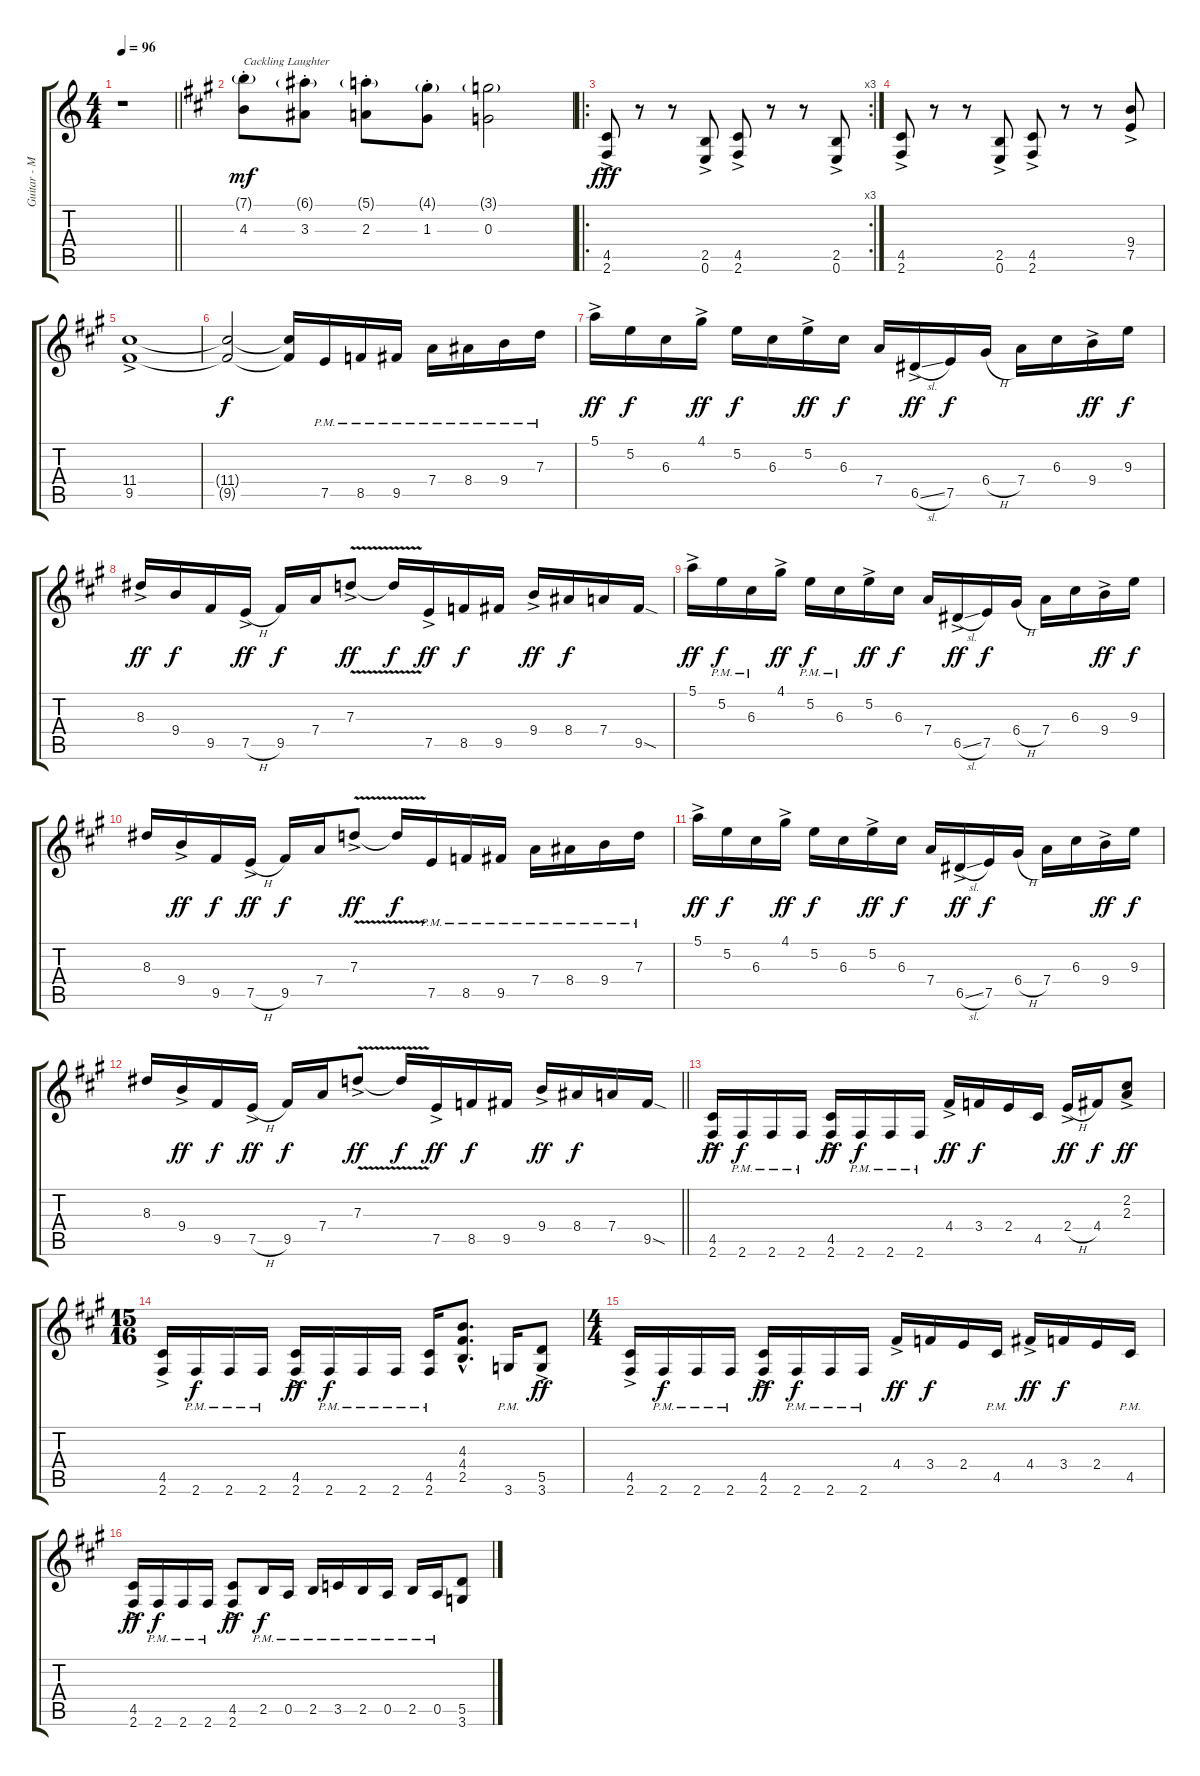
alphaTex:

\track ("Guitar - Marty Friedman" "Guitar - M") {instrument overdrivenguitar}
\staff {score tabs}
\tuning (E4 B3 G3 D3 A2 E2) {hide}
\ts (4 4)
\tempo 96
\clef g2
\barLineRight lightlight
\ks c
r.1{dy mf instrument overdrivenguitar} |
\ks f#minor
(7.1{g st} 4.3).8{txt "Cackling Laughter"} (6.1{g st} 3.3).8 (5.1{g st} 2.3).8 (4.1{g st} 1.3).8 (3.1{g} 0.3).2 |
\ro
\rc 3
(4.5{ac} 2.6{ac}).8{dy fff} r.8 r.8 (2.5{ac} 0.6{ac}).8 (4.5{ac} 2.6{ac}).8 r.8 r.8 (2.5{ac} 0.6{ac}).8 |
(4.5{ac} 2.6{ac}).8 r.8 r.8 (2.5{ac} 0.6{ac}).8 (4.5{ac} 2.6{ac}).8 r.8 r.8 (9.4{ac} 7.5{ac}).8 |
(11.4{ac} 9.5{ac}).1 |
(11.4{t} 9.5{t}).2{dy f} (11.4{t} 9.5{t}).16 7.5{pm}.16 8.5{pm}.16 9.5{pm}.16 7.4{pm}.16 8.4{pm}.16 9.4{pm}.16 7.3{pm}.16 |
5.1{ac}.16{dy ff} 5.2.16{dy f} 6.3.16 4.1{ac}.16{dy ff} 5.2.16{dy f} 6.3.16 5.2{ac}.16{dy ff} 6.3.16{dy f} 7.4.16 6.5{sl ac}.16{dy ff} 7.5.16{dy f} 6.4{h}.16 7.4.16 6.3.16 9.4{ac}.16{dy ff} 9.3.16{dy f} |
8.3{ac}.16{dy ff} 9.4.16{dy f} 9.5.16 7.5{h ac}.16{dy ff} 9.5.16{dy f} 7.4.16 7.3{v ac}.8{dy ff} 7.3{t}.16{dy f} 7.5{ac}.16{dy ff} 8.5.16{dy f} 9.5.16 9.4{ac}.16{dy ff} 8.4.16{dy f} 7.4.16 9.5{sod}.16 |
5.1{ac}.16{dy ff} 5.2{pm}.16{dy f} 6.3{pm}.16 4.1{ac}.16{dy ff} 5.2{pm}.16{dy f} 6.3{pm}.16 5.2{ac}.16{dy ff} 6.3.16{dy f} 7.4.16 6.5{sl ac}.16{dy ff} 7.5.16{dy f} 6.4{h}.16 7.4.16 6.3.16 9.4{ac}.16{dy ff} 9.3.16{dy f} |
8.3.16 9.4{ac}.16{dy ff} 9.5.16{dy f} 7.5{h ac}.16{dy ff} 9.5.16{dy f} 7.4.16 7.3{v ac}.8{dy ff} 7.3{t}.16{dy f} 7.5{pm}.16 8.5{pm}.16 9.5{pm}.16 7.4{pm}.16 8.4{pm}.16 9.4{pm}.16 7.3{pm}.16 |
5.1{ac}.16{dy ff} 5.2.16{dy f} 6.3.16 4.1{ac}.16{dy ff} 5.2.16{dy f} 6.3.16 5.2{ac}.16{dy ff} 6.3.16{dy f} 7.4.16 6.5{sl ac}.16{dy ff} 7.5.16{dy f} 6.4{h}.16 7.4.16 6.3.16 9.4{ac}.16{dy ff} 9.3.16{dy f} |
\barLineRight lightlight
8.3.16 9.4{ac}.16{dy ff} 9.5.16{dy f} 7.5{h ac}.16{dy ff} 9.5.16{dy f} 7.4.16 7.3{v ac}.8{dy ff} 7.3{t}.16{dy f} 7.5{ac}.16{dy ff} 8.5.16{dy f} 9.5.16 9.4{ac}.16{dy ff} 8.4.16{dy f} 7.4.16 9.5{sod}.16 |
(4.5{ac} 2.6{ac}).16{dy ff} 2.6{pm}.16{dy f} 2.6{pm}.16 2.6{pm}.16 (4.5{ac} 2.6{ac}).16{dy ff} 2.6{pm}.16{dy f} 2.6{pm}.16 2.6{pm}.16 4.4{ac}.16{dy ff} 3.4.16{dy f} 2.4.16 4.5.16 2.4{h ac}.16{dy ff} 4.4.16{dy f} (2.2{ac} 2.3{ac}).8{dy ff} |
\ts (15 16)
(4.5{ac} 2.6{ac}).16 2.6{pm}.16{dy f} 2.6{pm}.16 2.6{pm}.16 (4.5{ac} 2.6{ac}).16{dy ff} 2.6{pm}.16{dy f} 2.6{pm}.16 2.6{pm}.16 (4.5{pm} 2.6{pm}).16 (4.3{hac} 4.4{hac} 2.5{hac}).8{d} 3.6{pm}.16 (5.5{ac} 3.6{ac}).8{dy ff} |
\ts (4 4)
(4.5{ac} 2.6{ac}).16 2.6{pm}.16{dy f} 2.6{pm}.16 2.6{pm}.16 (4.5{ac} 2.6{ac}).16{dy ff} 2.6{pm}.16{dy f} 2.6{pm}.16 2.6{pm}.16 4.4{ac}.16{dy ff} 3.4.16{dy f} 2.4.16 4.5{pm}.16 4.4{ac}.16{dy ff} 3.4.16{dy f} 2.4.16 4.5{pm}.16 |
(4.5{ac} 2.6{ac}).16{dy ff} 2.6{pm}.16{dy f} 2.6{pm}.16 2.6{pm}.16 (4.5{ac} 2.6{ac}).8{dy ff} 2.5{pm}.16{dy f} 0.5{pm}.16 2.5{pm}.16 3.5{pm}.16 2.5{pm}.16 0.5{pm}.16 2.5{pm}.16 0.5{pm}.16 (5.5 3.6).8
